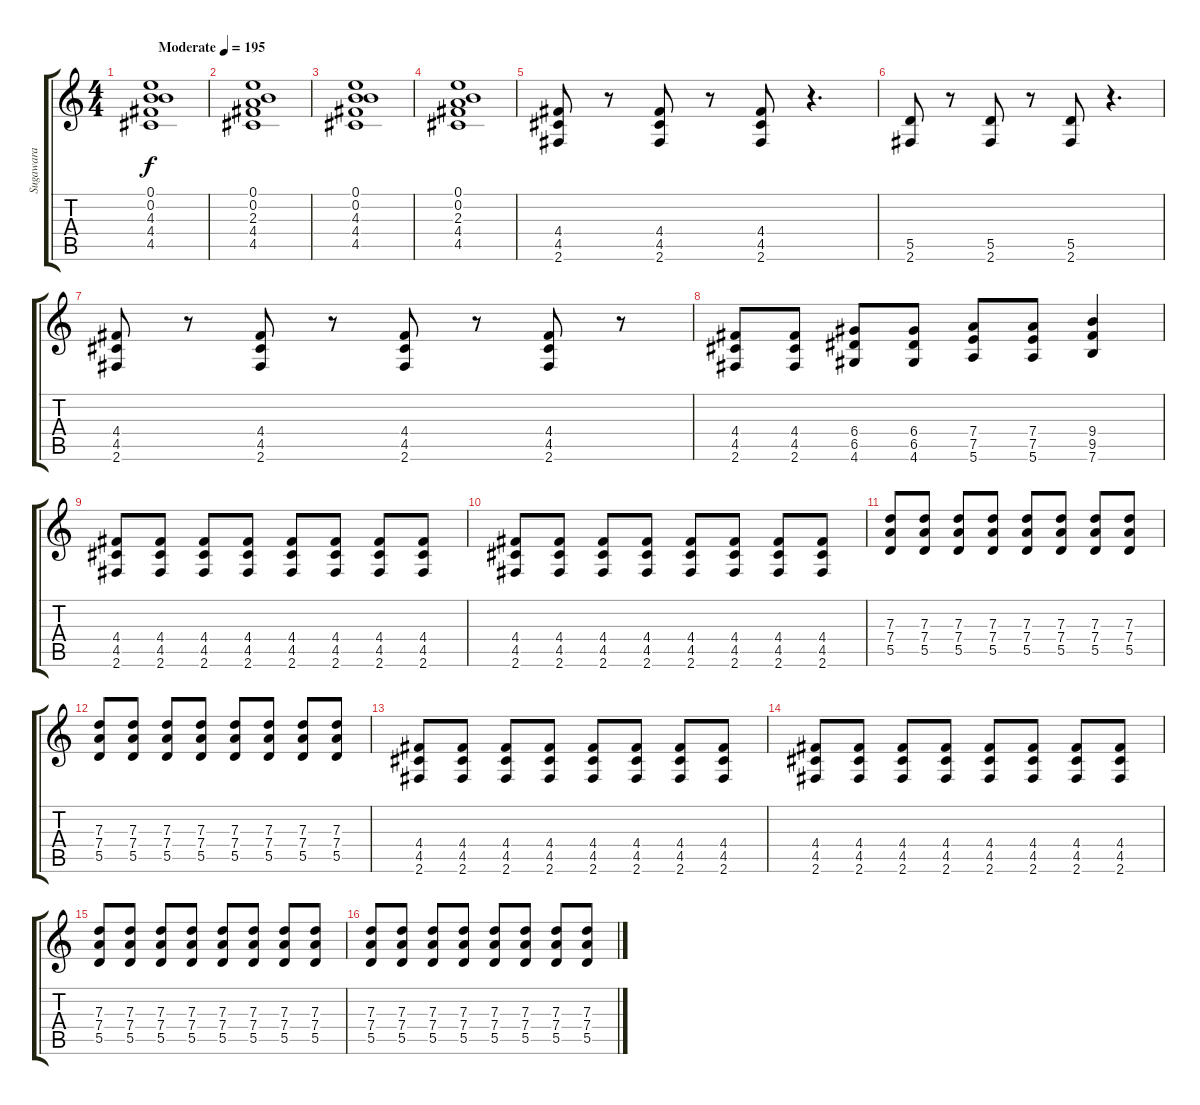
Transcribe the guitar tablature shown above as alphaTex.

\track ("Sugawara" "Sugawara") {instrument distortionguitar}
\staff {score tabs}
\tuning (E4 B3 G3 D3 A2 E2) {hide}
\ts (4 4)
\tempo (195 "Moderate")
\clef g2
\ks c
(0.1 0.2 4.3 4.4 4.5).1{dy f instrument distortionguitar} |
(0.1 0.2 2.3 4.4 4.5).1 |
(0.1 0.2 4.3 4.4 4.5).1 |
(0.1 0.2 2.3 4.4 4.5).1 |
(4.4 4.5 2.6).8 r.8 (4.4 4.5 2.6).8 r.8 (4.4 4.5 2.6).8 r.4{d} |
(5.5 2.6).8 r.8 (5.5 2.6).8 r.8 (5.5 2.6).8 r.4{d} |
(4.4 4.5 2.6).8 r.8 (4.4 4.5 2.6).8 r.8 (4.4 4.5 2.6).8 r.8 (4.4 4.5 2.6).8 r.8 |
(4.4 4.5 2.6).8 (4.4 4.5 2.6).8 (6.4 6.5 4.6).8 (6.4 6.5 4.6).8 (7.4 7.5 5.6).8 (7.4 7.5 5.6).8 (9.4 9.5 7.6).4 |
(4.4 4.5 2.6).8 (4.4 4.5 2.6).8 (4.4 4.5 2.6).8 (4.4 4.5 2.6).8 (4.4 4.5 2.6).8 (4.4 4.5 2.6).8 (4.4 4.5 2.6).8 (4.4 4.5 2.6).8 |
(4.4 4.5 2.6).8 (4.4 4.5 2.6).8 (4.4 4.5 2.6).8 (4.4 4.5 2.6).8 (4.4 4.5 2.6).8 (4.4 4.5 2.6).8 (4.4 4.5 2.6).8 (4.4 4.5 2.6).8 |
(7.3 7.4 5.5).8 (7.3 7.4 5.5).8 (7.3 7.4 5.5).8 (7.3 7.4 5.5).8 (7.3 7.4 5.5).8 (7.3 7.4 5.5).8 (7.3 7.4 5.5).8 (7.3 7.4 5.5).8 |
(7.3 7.4 5.5).8 (7.3 7.4 5.5).8 (7.3 7.4 5.5).8 (7.3 7.4 5.5).8 (7.3 7.4 5.5).8 (7.3 7.4 5.5).8 (7.3 7.4 5.5).8 (7.3 7.4 5.5).8 |
(4.4 4.5 2.6).8 (4.4 4.5 2.6).8 (4.4 4.5 2.6).8 (4.4 4.5 2.6).8 (4.4 4.5 2.6).8 (4.4 4.5 2.6).8 (4.4 4.5 2.6).8 (4.4 4.5 2.6).8 |
(4.4 4.5 2.6).8 (4.4 4.5 2.6).8 (4.4 4.5 2.6).8 (4.4 4.5 2.6).8 (4.4 4.5 2.6).8 (4.4 4.5 2.6).8 (4.4 4.5 2.6).8 (4.4 4.5 2.6).8 |
(7.3 7.4 5.5).8 (7.3 7.4 5.5).8 (7.3 7.4 5.5).8 (7.3 7.4 5.5).8 (7.3 7.4 5.5).8 (7.3 7.4 5.5).8 (7.3 7.4 5.5).8 (7.3 7.4 5.5).8 |
(7.3 7.4 5.5).8 (7.3 7.4 5.5).8 (7.3 7.4 5.5).8 (7.3 7.4 5.5).8 (7.3 7.4 5.5).8 (7.3 7.4 5.5).8 (7.3 7.4 5.5).8 (7.3 7.4 5.5).8
